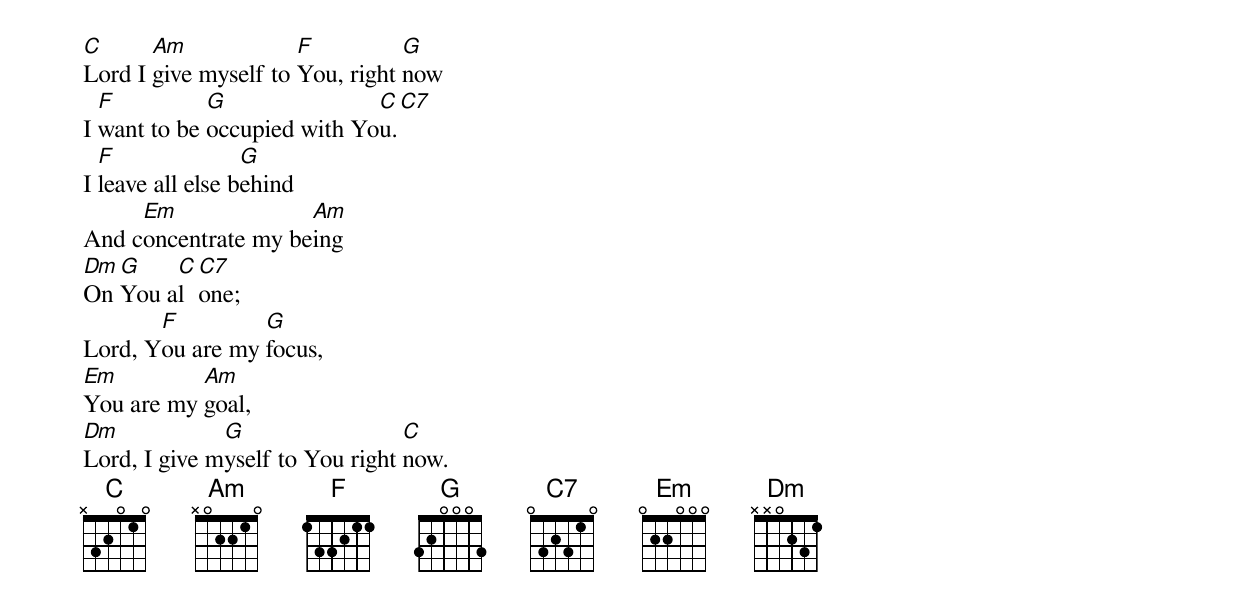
[C]Lord I [Am]give myself to [F]You, right [G]now
I [F]want to be [G]occupied with Yo[C]u.[C7]
I [F]leave all else b[G]ehind
And c[Em]oncentrate my be[Am]ing
[Dm]On [G]You a[C]l[C7]one;
Lord, Y[F]ou are my [G]focus,
[Em]You are my [Am]goal,
[Dm]Lord, I give m[G]yself to You right [C]now.
